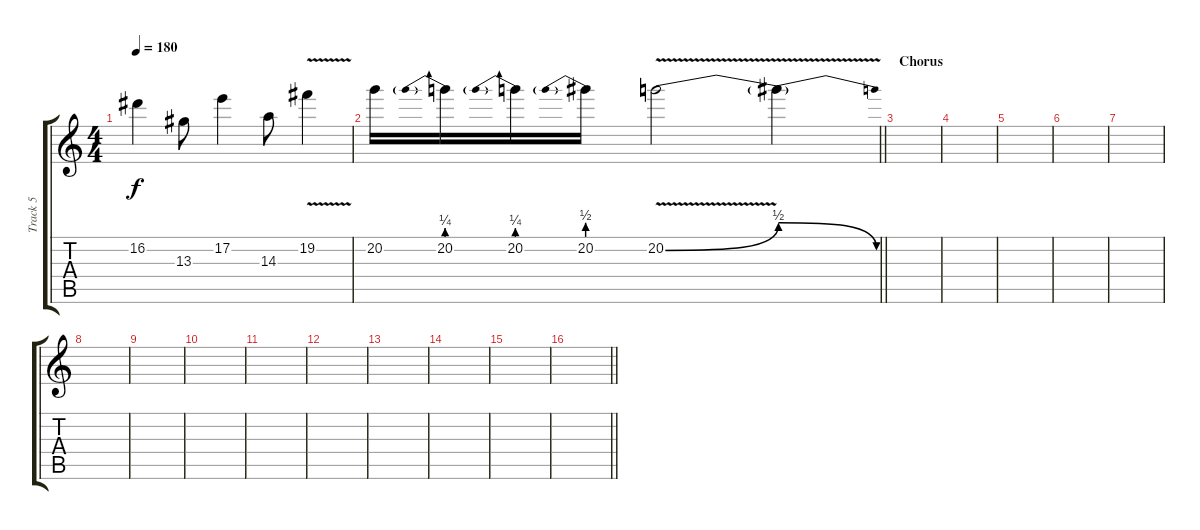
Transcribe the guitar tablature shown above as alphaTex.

\track ("Track 5" "Track 5") {instrument overdrivenguitar}
\staff {score tabs}
\tuning (E4 B3 G3 D3 A2 D2) {hide}
\ts (4 4)
\tempo 180
\clef g2
\ks c
16.2.4{dy f} 13.3.8 17.2.4 14.3.8 19.2{v}.4 |
\barLineRight lightlight
20.2.16 20.2{be (prebend 0 1 60 1)}.16 20.2{be (prebend 0 1 60 1)}.16 20.2{be (prebend 0 2 60 2)}.16 20.2{be (bend 0 0 60 2) v}.2 20.2{be (release 0 2 60 0) t}.4 |
\section ("" "Chorus")
|
|
|
|
|
|
|
|
|
|
|
|
|
\barLineRight lightlight
